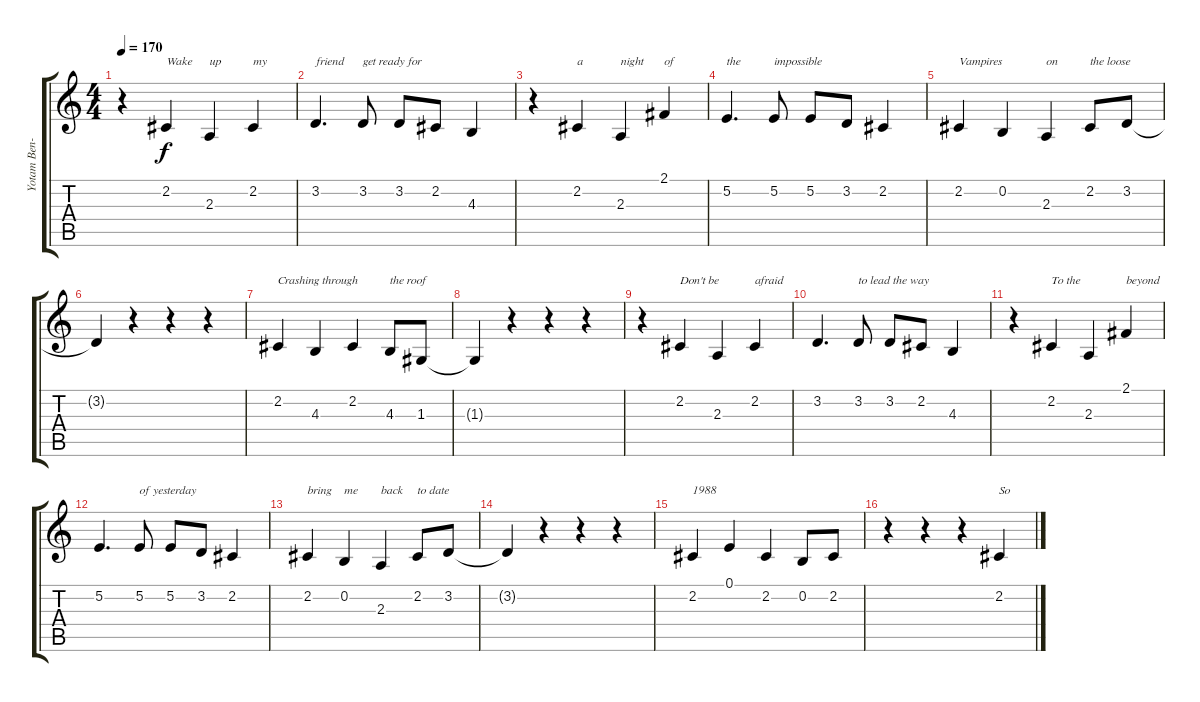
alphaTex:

\track ("Yotam Ben-Horin (Vox)" "Yotam Ben-") {instrument clarinet}
\staff {score tabs}
\tuning (E4 B3 G3 D3 A2 E2) {hide}
\ts (4 4)
\tempo 170
\clef g2
\ks c
r.4{dy f} 2.2.4{txt "Wake"} 2.3.4{txt "up"} 2.2.4{txt "my"} |
3.2.4{d txt "friend"} 3.2.8{txt "get ready for"} 3.2.8 2.2.8 4.3.4 |
r.4 2.2.4{txt "a"} 2.3.4{txt "night"} 2.1.4{txt "of"} |
5.2.4{d txt "the"} 5.2.8{txt "impossible"} 5.2.8 3.2.8 2.2.4 |
2.2.4{txt "Vampires"} 0.2.4 2.3.4{txt "on"} 2.2.8{txt "the loose"} 3.2.8 |
3.2{t}.4 r.4 r.4 r.4 |
2.2.4{txt "Crashing through"} 4.3.4 2.2.4 4.3.8{txt "the roof"} 1.3.8 |
1.3{t}.4 r.4 r.4 r.4 |
r.4 2.2.4{txt "Don't be"} 2.3.4 2.2.4{txt "afraid"} |
3.2.4{d} 3.2.8{txt "to lead the way"} 3.2.8 2.2.8 4.3.4 |
r.4 2.2.4{txt "To the"} 2.3.4 2.1.4{txt "beyond"} |
5.2.4{d} 5.2.8{txt "of yesterday"} 5.2.8 3.2.8 2.2.4 |
2.2.4{txt "bring"} 0.2.4{txt "me"} 2.3.4{txt "back"} 2.2.8{txt "to date"} 3.2.8 |
3.2{t}.4 r.4 r.4 r.4 |
2.2.4{txt "1988"} 0.1.4 2.2.4 0.2.8 2.2.8 |
r.4 r.4 r.4 2.2.4{txt "So"}
